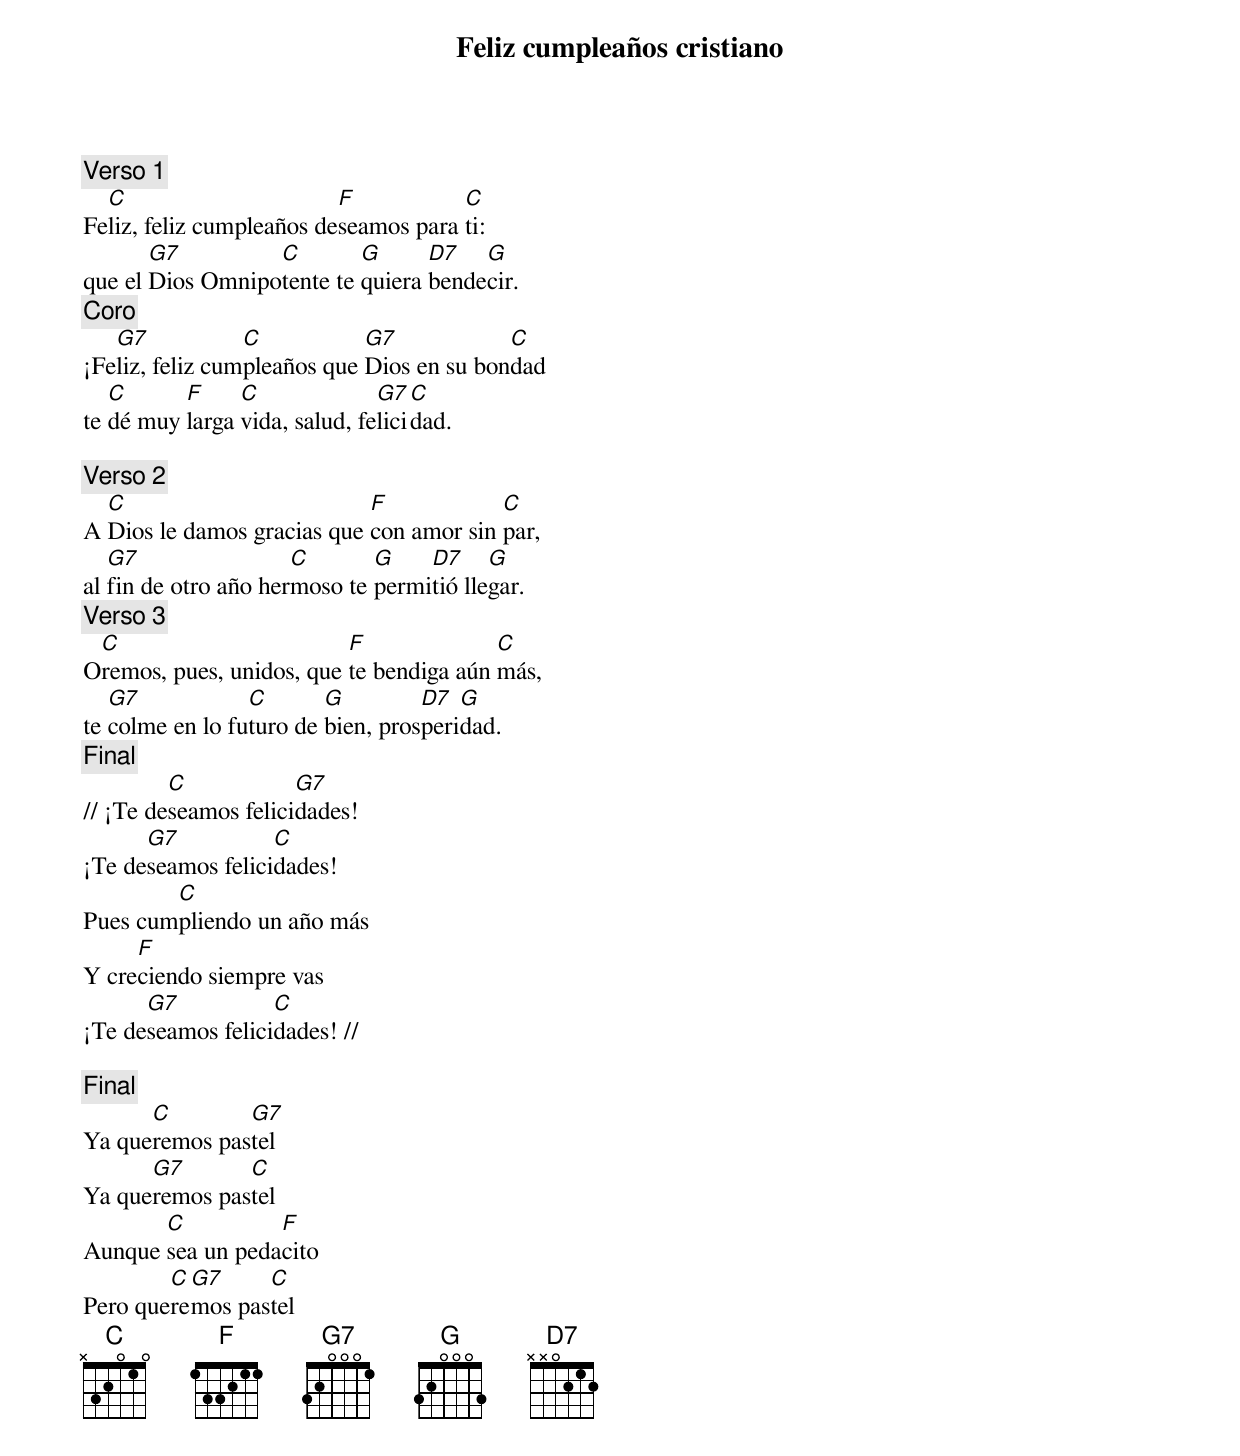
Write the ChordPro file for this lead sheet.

{title: Feliz cumpleaños cristiano}
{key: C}
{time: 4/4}
{comment: Verso 1}
Fe[C]liz, feliz cumpleaños de[F]seamos para [C]ti:
que el [G7]Dios Omnipo[C]tente te [G]quiera [D7]bende[G]cir.
{comment: Coro}
¡Fe[G7]liz, feliz cum[C]pleaños que [G7]Dios en su bon[C]dad
te [C]dé muy [F]larga [C]vida, salud, fe[G7]lici[C]dad.

{comment: Verso 2}
A [C]Dios le damos gracias que [F]con amor sin [C]par,
al [G7]fin de otro año her[C]moso te [G]permi[D7]tió lle[G]gar.
{comment: Verso 3}
O[C]remos, pues, unidos, que [F]te bendiga aún [C]más,
te [G7]colme en lo fu[C]turo de [G]bien, pros[D7]peri[G]dad.
{comment: Final}
// ¡Te de[C]seamos felici[G7]dades!
¡Te de[G7]seamos felici[C]dades!
Pues cum[C]pliendo un año más
Y cre[F]ciendo siempre vas
¡Te de[G7]seamos felici[C]dades! //

{comment: Final}
Ya que[C]remos pas[G7]tel
Ya que[G7]remos pas[C]tel
Aunque [C]sea un peda[F]cito
Pero que[C]re[G7]mos pas[C]tel
